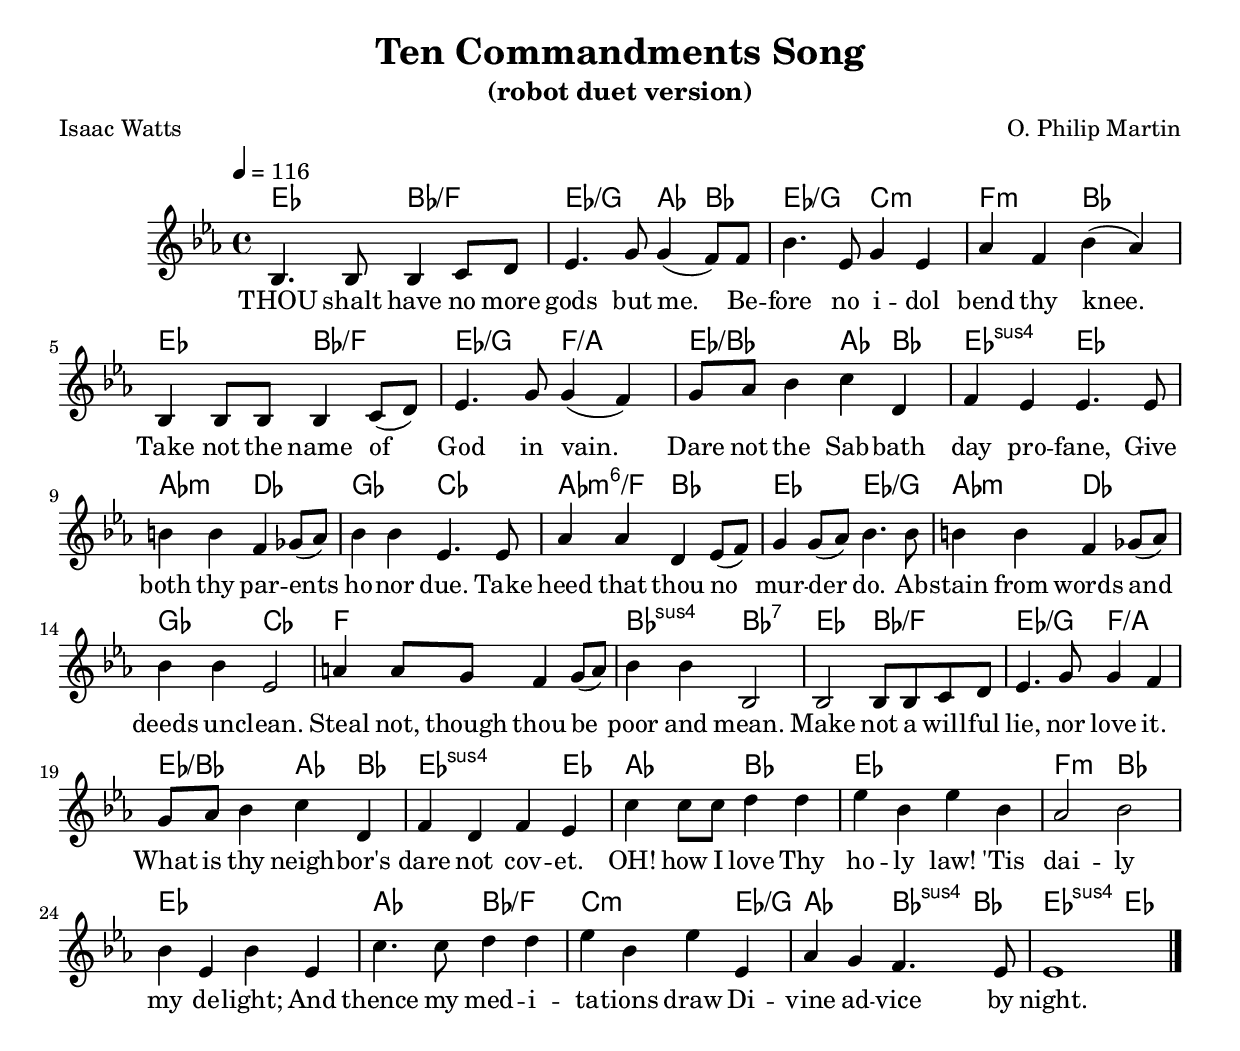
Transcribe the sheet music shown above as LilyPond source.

\version "2.16.2"

\header {
  title = "Ten Commandments Song"
  subtitle = "(robot duet version)"
  poet = "Isaac Watts"
  composer = "O. Philip Martin"
}

global = {
  \time 4/4
  \key ees \major
  \tempo 4=116
}

chordNames = \chordmode  {
  \global
  ees,2 bes,:/f ees,:/g aes,4 bes,
  ees,2:/g c,:m f,:m bes,
  ees,2 bes,:/f ees,:/g f,:/a
  ees,2:/bes aes,4 bes, ees,2:sus4 ees,
  aes,2:m des, ges, ces,
  aes,2:m6/f bes, ees, ees,:/g
  aes,2:m des, ges, ces,
  f,1 bes,2:sus4 bes,:7
  ees,2 bes,:/f ees,:/g f,:/a
  ees,2:/bes aes,4 bes, ees,2.:sus4 ees,4
  % chorus
  aes,2 bes, ees,1
  f,2:m bes, ees,1
  aes,2 bes,:/f c,2.:m ees,4:/g
  aes,2 bes,4:sus4 bes, ees,2:sus4 ees,
  
}

melody = \relative c {
  \global
  bes'4. bes8 bes4 c8 d 
  | % 2
  ees4. g8 g4( f8) f 
  | % 3
  bes4. ees,8 g4 ees 
  | % 4
  aes f bes( aes)
  | % 5
  bes,4 bes8 bes bes4 c8( d) 
  | % 6
  ees4. g8 g4( f) 
  | % 7
  g8 aes bes4 c d, 
  | % 8
  f ees ees4. ees8 
  | % 9
  b'4 b f ges8( aes) 
  | % 10
  bes4 bes ees,4. ees8 
  | % 11
  aes4 aes d, ees8( f) 
  | % 12
  g4 g8( aes) bes4. bes8 
  | % 13
  b4 b f ges8( aes) 
  | % 14
  bes4 bes ees,2 
  | % 15
  a4 a8 g f4 g8( a) 
  | % 16
  bes4 bes bes,2 
  | % 17
  bes bes8 bes c d 
  | % 18
  ees4. g8 g4 f 
  | % 19
  g8 aes bes4 c d, 
  | % 20
  f d f ees 
  | % 21 chorus
  c' c8 c d4 d 
  | % 22
  ees bes ees bes 
  | % 23
  aes2 bes 
  | % 24
  bes4 ees, bes' ees, 
  | % 25
  c'4. c8 d4 d 
  | % 26
  ees bes ees ees, 
  | % 27
  aes g f4. ees8 
  | % 28
  ees1 

  \bar "|." 
  
}

words = \lyricmode {
  
  THOU shalt have no more gods but me.
  Be -- fore no i -- dol bend thy knee.
  Take not the name of God in vain.
  Dare not the Sab -- bath day pro -- fane,
  Give both thy par -- ents ho -- nor due.
  Take heed that thou no mur -- der do.
  Ab -- stain from words and deeds un -- clean.
  Steal not, though thou be poor and mean.
  Make not a will -- ful lie, nor love it.
  What is thy neigh -- bor's dare not cov -- et.
  % chorus
  OH! how I love Thy ho -- ly law!
  'Tis dai -- ly my de -- light;
  And thence my med -- i -- ta -- tions draw
  Di -- vine ad -- vice by night.

}

\score {
  <<
    \new ChordNames \chordNames
    % \new FretBoards \chordNames
    \new Staff { \melody }
    \addlyrics { \words }
  >>
  \layout { }
  \midi { }
}
